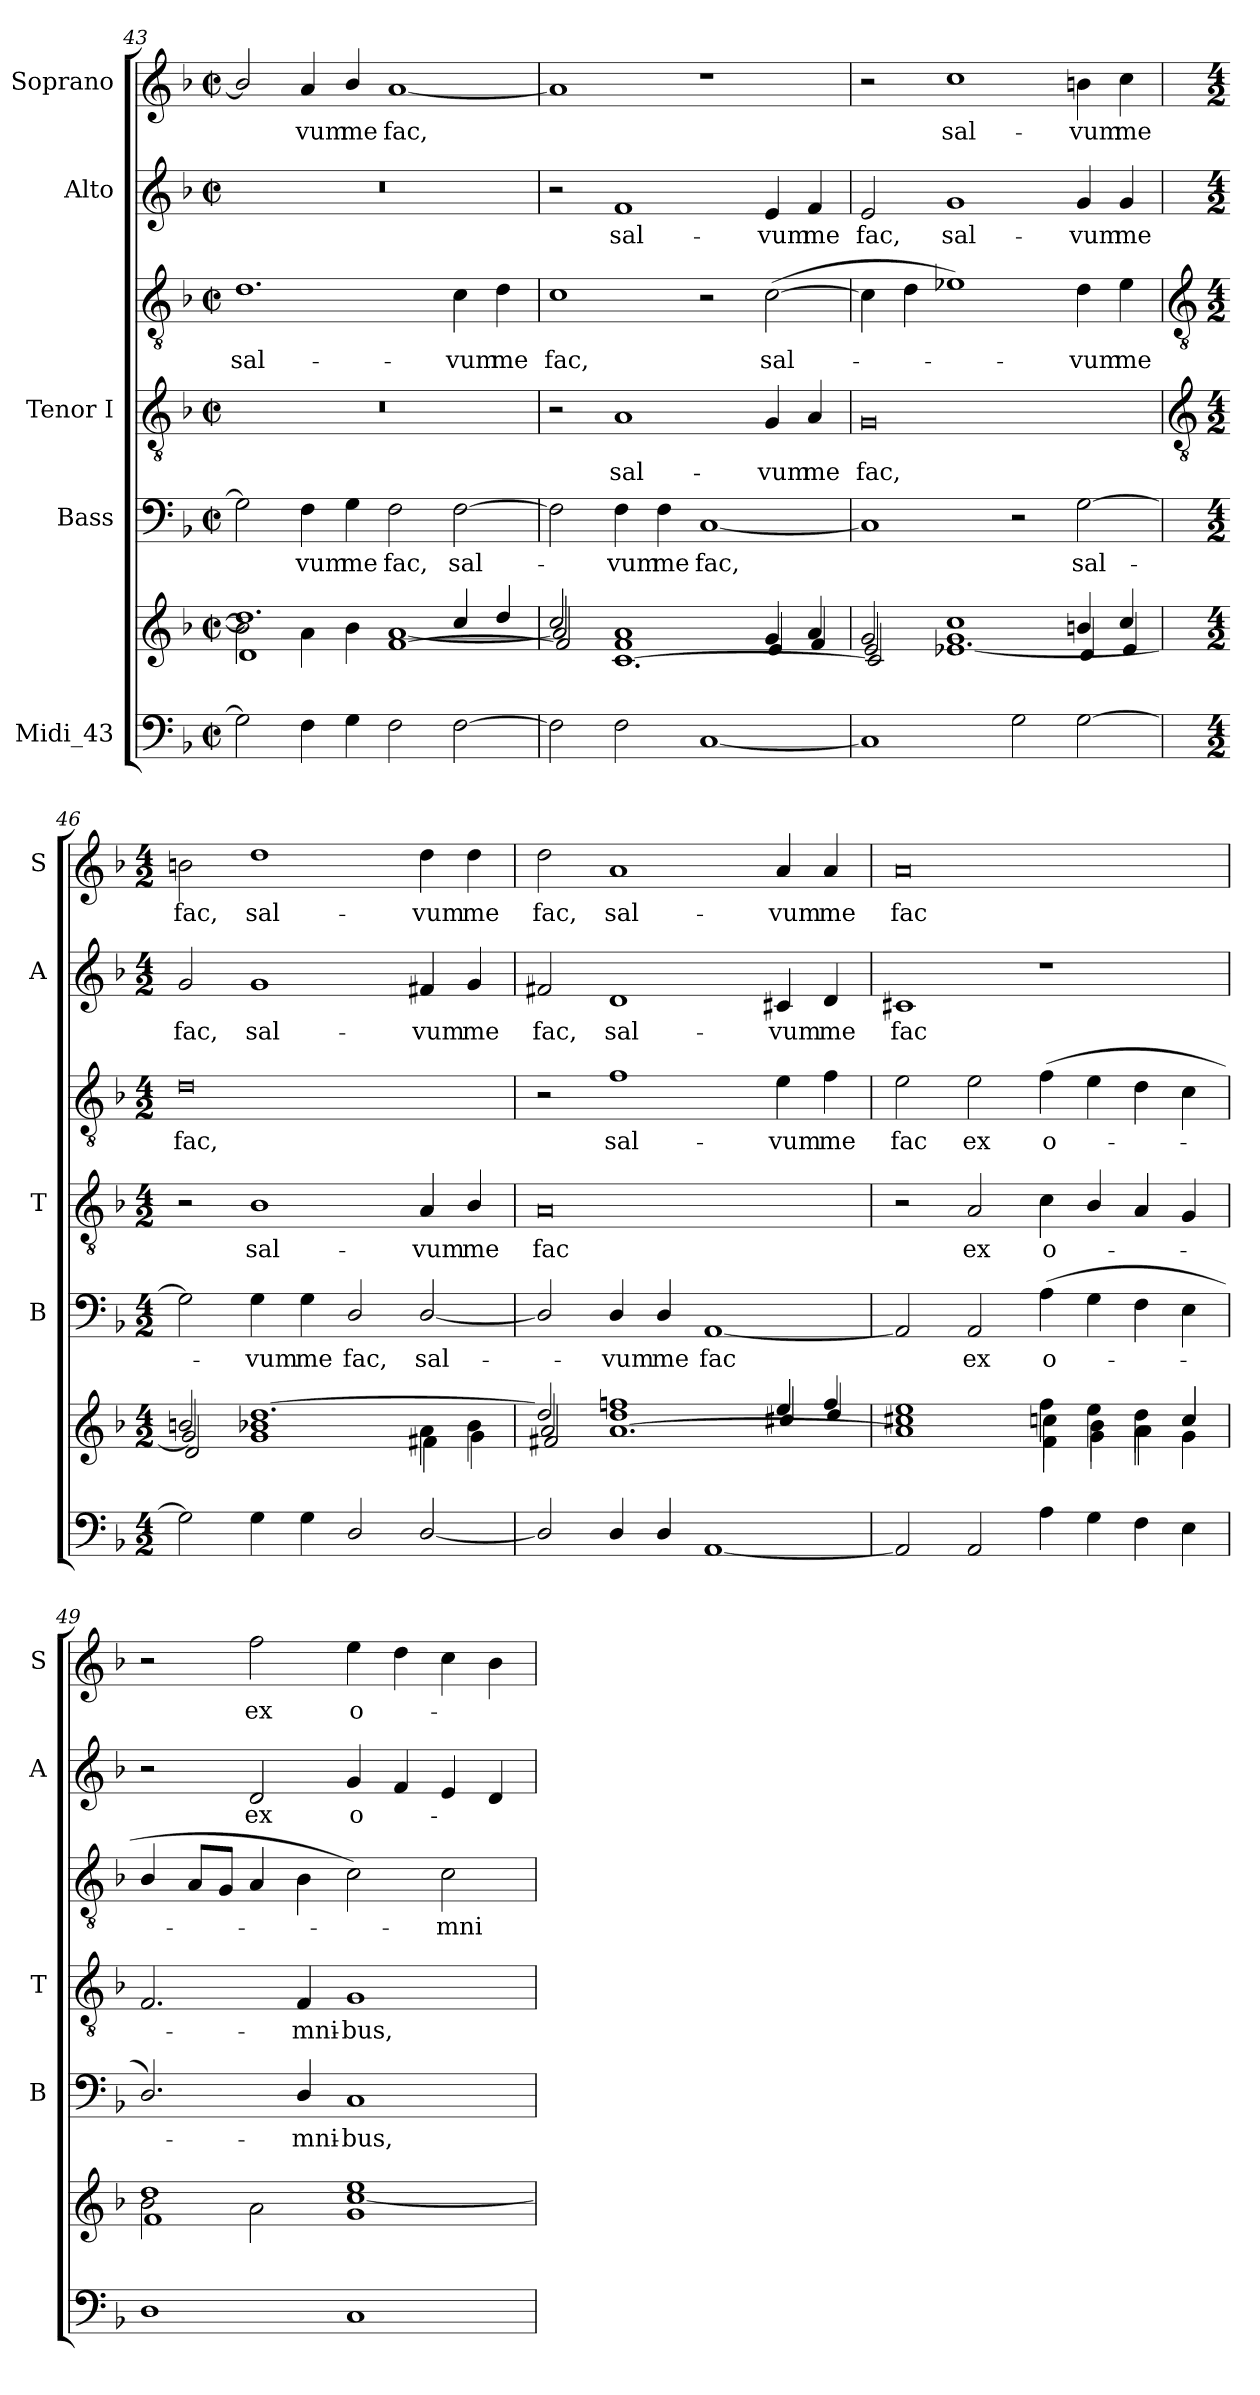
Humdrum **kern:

**kern	**kern	**kern	**text	**kern	**text	**kern	**text	**kern	**text	**kern	**text
*part5	*part5	*part4	*part4	*part3	*part3	*part3	*part3	*part2	*part2	*part1	*part1
*staff7	*staff6	*staff5	*staff5	*staff4	*staff4	*staff3	*staff3	*staff2	*staff2	*staff1	*staff1
*I"Midi_43	*	*I"Bass	*	*I"Tenor I	*	*	*	*I"Alto	*	*I"Soprano	*
*	*	*I'B	*	*I'T	*	*	*	*I'A	*	*I'S	*
*clefF4	*clefG2	*clefF4	*	*clefGv2	*	*clefGv2	*	*clefG2	*	*clefG2	*
*k[b-]	*k[b-]	*k[b-]	*	*k[b-]	*	*k[b-]	*	*k[b-]	*	*k[b-]	*
*F:	*F:	*F:	*	*F:	*	*F:	*	*F:	*	*F:	*
*M4/2	*M4/2	*M4/2	*	*M4/2	*	*M4/2	*	*M4/2	*	*M4/2	*
*met(c|)	*met(c|)	*met(c|)	*	*met(c|)	*	*met(c|)	*	*met(c|)	*	*met(c|)	*
=43	=43	=43	=43	=43	=43	=43	=43	=43	=43	=43	=43
*	*^	*	*	*	*	*	*	*	*	*	*
*	*	*^	*	*	*	*	*	*	*	*	*	*
!	!	!	!	!	!	!	!	!	!LO:LY:b	!	!	!	!
2G]	1.dd/]	2b-\]	1d\	2G]	.	0r	.	1.d	sal-	0r	.	2b-/]	.
!	!	!	!	!	!LO:LY:b	!	!	!	!	!	!	!	!LO:LY:b
4F	.	4a\	.	4F	vum	.	.	.	.	.	.	4a	vum
!	!	!	!	!	!LO:LY:b	!	!	!	!	!	!	!	!LO:LY:b
4G	.	4b-\	.	4G	me	.	.	.	.	.	.	4b-/	me
!	!	!	!	!	!LO:LY:b	!	!	!	!	!	!	!	!LO:LY:b
2F	.	[1a\	[1f\	2F	fac,	.	.	.	.	.	.	[1a	fac,
!	!	!	!	!	!LO:LY:b	!	!	!	!LO:LY:b	!	!	!	!
[2F	4cc/	.	.	[2F	sal-	.	.	4c	-vum	.	.	.	.
!	!	!	!	!	!	!	!	!	!LO:LY:b	!	!	!	!
.	4dd/	.	.	.	.	.	.	4d	me	.	.	.	.
=44	=44	=44	=44	=44	=44	=44	=44	=44	=44	=44	=44	=44	=44
!	!	!	!	!	!	!	!	!	!LO:LY:b	!	!	!	!
2F]	2cc/	2a/]	2f/]	2F]	.	2r	.	1c	fac,	2r	.	1a]	.
!	!	!	!	!	!LO:LY:b	!	!LO:LY:b	!	!	!	!LO:LY:b	!	!
2F	1a/	1f/	[1.c\	4F	vum	1A	sal-	.	.	1f	sal-	.	.
!	!	!	!	!	!LO:LY:b	!	!	!	!	!	!	!	!
.	.	.	.	4F	me	.	.	.	.	.	.	.	.
!	!	!	!	!	!LO:LY:b	!	!	!	!	!	!	!	!
[1C	.	.	.	[1C	fac,	.	.	2r	.	.	.	1r	.
!	!	!	!	!	!	!	!LO:LY:b	!	!LO:LY:b	!	!LO:LY:b	!	!
.	4g/	4e/	.	.	.	4G	-vum	(>[2c	sal-	4e	-vum	.	.
!	!	!	!	!	!	!	!LO:LY:b	!	!	!	!LO:LY:b	!	!
.	4a/	4f/	.	.	.	4A	me	.	.	4f	me	.	.
=45	=45	=45	=45	=45	=45	=45	=45	=45	=45	=45	=45	=45	=45
!	!	!	!	!	!	!	!LO:LY:b	!	!	!	!LO:LY:b	!	!
1C]	2g/	2e/	2c/]	1C]	.	0G	fac,	4c]	.	2e	fac,	2r	.
.	.	.	.	.	.	.	.	4d	.	.	.	.	.
!	!	!	!	!	!	!	!	!	!	!	!LO:LY:b	!	!LO:LY:b
.	1cc/	[1.g\	1e-X\	.	.	.	.	1e-X)	.	1g	sal-	1cc	sal-
2G	.	.	.	2r	.	.	.	.	.	.	.	.	.
!	!	!	!	!	!LO:LY:b	!	!	!	!LO:LY:b	!	!LO:LY:b	!	!LO:LY:b
[2G	4bn/	.	4d/	[2G	sal-	.	.	4d	vum	4g	-vum	4bn	-vum
!	!	!	!	!	!	!	!	!	!LO:LY:b	!	!LO:LY:b	!	!LO:LY:b
.	4cc/	.	4e-/	.	.	.	.	4e-	me	4g	me	4cc	me
!!LO:LB:g=z
=46	=46	=46	=46	=46	=46	=46	=46	=46	=46	=46	=46	=46	=46
*	*	*	*	*	*	*clefGv2	*	*clefGv2	*	*	*	*	*
*M4/2	*M4/2	*	*	*M4/2	*	*M4/2	*	*M4/2	*	*M4/2	*	*M4/2	*
!	!	!	!	!	!	!	!	!	!LO:LY:b	!	!LO:LY:b	!	!LO:LY:b
2G]	2bn/	2g/]	2d/	2G]	.	2r	.	0d	fac,	2g	fac,	2bn	fac,
!	!	!	!	!	!LO:LY:b	!	!LO:LY:b	!	!	!	!LO:LY:b	!	!LO:LY:b
4G	[1.dd/	1b-X\	1g\	4G	vum	1B-/	sal-	.	.	1g	sal-	1dd	sal-
!	!	!	!	!	!LO:LY:b	!	!	!	!	!	!	!	!
4G	.	.	.	4G	me	.	.	.	.	.	.	.	.
!	!	!	!	!	!LO:LY:b	!	!	!	!	!	!	!	!
2D/	.	.	.	2D/	fac,	.	.	.	.	.	.	.	.
!	!	!	!	!	!LO:LY:b	!	!LO:LY:b	!	!	!	!LO:LY:b	!	!LO:LY:b
[2D/	.	4a\	4f#X\	[2D/	sal-	4A	-vum	.	.	4f#X	-vum	4dd	-vum
!	!	!	!	!	!	!	!LO:LY:b	!	!	!	!LO:LY:b	!	!LO:LY:b
.	.	4b-\	4g\	.	.	4B-/	me	.	.	4g	me	4dd	me
=47	=47	=47	=47	=47	=47	=47	=47	=47	=47	=47	=47	=47	=47
!	!	!	!	!	!	!	!LO:LY:b	!	!	!	!LO:LY:b	!	!LO:LY:b
2D/]	2dd/]	2a/	2f#X/	2D/]	.	0A	fac	2r	.	2f#X	fac,	2dd	fac,
!	!	!	!	!	!LO:LY:b	!	!	!	!LO:LY:b	!	!LO:LY:b	!	!LO:LY:b
4D/	1ffn/	1dd\	[1.a\	4D/	vum	.	.	1f	sal-	1d	sal-	1a	sal-
!	!	!	!	!	!LO:LY:b	!	!	!	!	!	!	!	!
4D/	.	.	.	4D/	me	.	.	.	.	.	.	.	.
!	!	!	!	!	!LO:LY:b	!	!	!	!	!	!	!	!
[1AA	.	.	.	[1AA	fac	.	.	.	.	.	.	.	.
!	!	!	!	!	!	!	!	!	!LO:LY:b	!	!LO:LY:b	!	!LO:LY:b
.	4ee/	4cc#X/	.	.	.	.	.	4e	-vum	4c#X	-vum	4a	-vum
!	!	!	!	!	!	!	!	!	!LO:LY:b	!	!LO:LY:b	!	!LO:LY:b
.	4ff/	4dd/	.	.	.	.	.	4f	me	4d	me	4a	me
=48	=48	=48	=48	=48	=48	=48	=48	=48	=48	=48	=48	=48	=48
!	!	!	!	!	!	!	!	!	!LO:LY:b	!	!LO:LY:b	!	!LO:LY:b
2AA]	1ee/	1cc#X\	1a\]	2AA]	.	2r	.	2e	fac	1c#X	fac	0a	fac
!	!	!	!	!	!LO:LY:b	!	!LO:LY:b	!	!LO:LY:b	!	!	!	!
2AA	.	.	.	2AA	ex	2A	ex	2e	ex	.	.	.	.
!	!	!	!	!	!LO:LY:b	!	!LO:LY:b	!	!LO:LY:b	!	!	!	!
4A	4ff\	4ccn\	4f\	(>4A	o-	4c	o-	(>4f	o-	1r	.	.	.
4G	4ee\	4b-\	4g\	4G	.	4B-/	.	4e	.	.	.	.	.
4F	4dd\	4a\	4a\	4F	.	4A	.	4d	.	.	.	.	.
4E	4cc/	4cc/	4g\	4E	.	4G	.	4c	.	.	.	.	.
=49	=49	=49	=49	=49	=49	=49	=49	=49	=49	=49	=49	=49	=49
1D/	1dd/	2b-\	1f\	2.D/)	.	2.F	.	4B-/	.	2r	.	2r	.
.	.	.	.	.	.	.	.	8A/L	.	.	.	.	.
.	.	.	.	.	.	.	.	8G\J	.	.	.	.	.
!	!	!	!	!	!	!	!	!	!	!	!LO:LY:b	!	!LO:LY:b
.	.	2a\	.	.	.	.	.	4A/	.	2d	ex	2ff	ex
!	!	!	!	!	!LO:LY:b	!	!LO:LY:b	!	!	!	!	!	!
.	.	.	.	4D/	mni-	4F	-mni-	4B-\	.	.	.	.	.
!	!	!	!	!	!LO:LY:b	!	!LO:LY:b	!	!	!	!LO:LY:b	!	!LO:LY:b
1C	1ee/	[1cc\	1g\	1C	-bus,	1G	-bus,	2c)	.	4g	o-	4ee	o-
.	.	.	.	.	.	.	.	.	.	4f	.	4dd	.
!	!	!	!	!	!	!	!	!	!LO:LY:b	!	!	!	!
.	.	.	.	.	.	.	.	2c	mni-	4e	.	4cc	.
.	.	.	.	.	.	.	.	.	.	4d	.	4b-	.
*	*v	*v	*v	*	*	*	*	*	*	*	*	*	*
=	=	=	=	=	=	=	=	=	=	=	=
*-	*-	*-	*-	*-	*-	*-	*-	*-	*-	*-	*-
